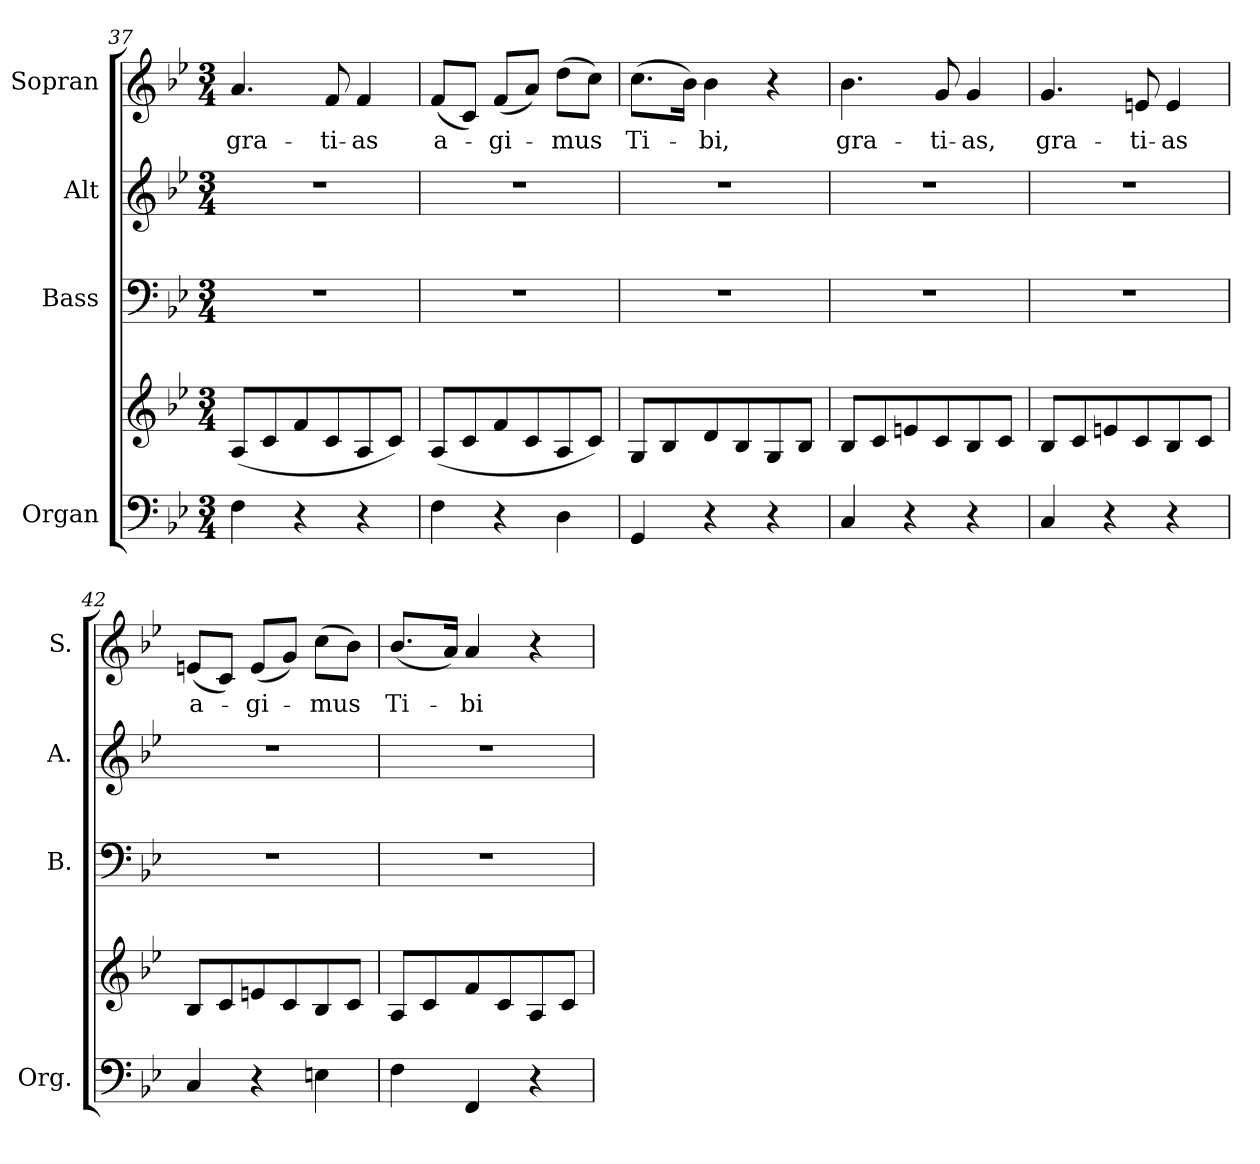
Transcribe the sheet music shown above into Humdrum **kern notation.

**kern	**kern	**kern	**kern	**kern	**text
*part4	*part4	*part3	*part2	*part1	*part1
*staff5	*staff4	*staff3	*staff2	*staff1	*staff1
*I"Organ	*	*I"Bass	*I"Alt	*I"Sopran	*
*I'Org.	*	*I'B.	*I'A.	*I'S.	*
*clefF4	*clefG2	*clefF4	*clefG2	*clefG2	*
*k[b-e-]	*k[b-e-]	*k[b-e-]	*k[b-e-]	*k[b-e-]	*
*B-:	*B-:	*B-:	*B-:	*B-:	*
*M3/4	*M3/4	*M3/4	*M3/4	*M3/4	*
=37	=37	=37	=37	=37	=37
!	!	!LO:N:vis=1	!LO:N:vis=1	!	!
!	!	!	!	!	!LO:LY:b:color=#000000
4Fi\	(8Ai/L	2.r	2.r	4.ai/	gra-
.	8ci/	.	.	.	.
4r	8fi/	.	.	.	.
!	!	!	!	!	!LO:LY:b:color=#000000
.	8ci/	.	.	8fi/	-ti-
!	!	!	!	!	!LO:LY:b:color=#000000
4r	8Ai/	.	.	4fi/	-as
.	8ci/J)	.	.	.	.
=38	=38	=38	=38	=38	=38
!	!	!LO:N:vis=1	!LO:N:vis=1	!	!
!	!	!	!	!	!LO:LY:b:color=#000000
4Fi\	(8Ai/L	2.r	2.r	(8fi/L	a-
.	8ci/	.	.	8ci/J)	.
!	!	!	!	!	!LO:LY:b:color=#000000
4r	8fi/	.	.	(8fi/L	-gi-
.	8ci/	.	.	8ai/J)	.
!	!	!	!	!	!LO:LY:b:color=#000000
4Di\	8Ai/	.	.	(8ddi\L	-mus
.	8ci/J)	.	.	8cci\J)	.
!!LO:LB:g=z
=39	=39	=39	=39	=39	=39
!	!	!LO:N:vis=1	!LO:N:vis=1	!	!
!	!	!	!	!	!LO:LY:b:color=#000000
4GGi/	8Gi/L	2.r	2.r	(8.cci\L	Ti-
.	8B-i/	.	.	.	.
.	.	.	.	16b-i\Jk)	.
!	!	!	!	!	!LO:LY:b:color=#000000
4r	8di/	.	.	4b-i\	-bi,
.	8B-i/	.	.	.	.
4r	8Gi/	.	.	4r	.
.	8B-i/J	.	.	.	.
=40	=40	=40	=40	=40	=40
!	!	!LO:N:vis=1	!LO:N:vis=1	!	!
!	!	!	!	!	!LO:LY:b:color=#000000
4Ci/	8B-i/L	2.r	2.r	4.b-i\	gra-
.	8ci/	.	.	.	.
4r	8eni/	.	.	.	.
!	!	!	!	!	!LO:LY:b:color=#000000
.	8ci/	.	.	8gi/	-ti-
!	!	!	!	!	!LO:LY:b:color=#000000
4r	8B-i/	.	.	4gi/	-as,
.	8ci/J	.	.	.	.
=41	=41	=41	=41	=41	=41
!	!	!LO:N:vis=1	!LO:N:vis=1	!	!
!	!	!	!	!	!LO:LY:b:color=#000000
4Ci/	8B-i/L	2.r	2.r	4.gi/	gra-
.	8ci/	.	.	.	.
4r	8eni/	.	.	.	.
!	!	!	!	!	!LO:LY:b:color=#000000
.	8ci/	.	.	8eni/	-ti-
!	!	!	!	!	!LO:LY:b:color=#000000
4r	8B-i/	.	.	4ei/	-as
.	8ci/J	.	.	.	.
=42	=42	=42	=42	=42	=42
!	!	!LO:N:vis=1	!LO:N:vis=1	!	!
!	!	!	!	!	!LO:LY:b:color=#000000
4Ci/	8B-i/L	2.r	2.r	(8eni/L	a-
.	8ci/	.	.	8ci/J)	.
!	!	!	!	!	!LO:LY:b:color=#000000
4r	8eni/	.	.	(8ei/L	-gi-
.	8ci/	.	.	8gi/J)	.
!	!	!	!	!	!LO:LY:b:color=#000000
4Eni\	8B-i/	.	.	(8cci\L	-mus
.	8ci/J	.	.	8b-i\J)	.
=43	=43	=43	=43	=43	=43
!	!	!LO:N:vis=1	!LO:N:vis=1	!	!
!	!	!	!	!	!LO:LY:b:color=#000000
4Fi\	8Ai/L	2.r	2.r	(8.b-i/L	Ti-
.	8ci/	.	.	.	.
.	.	.	.	16ai/Jk)	.
!	!	!	!	!	!LO:LY:b:color=#000000
4FFi/	8fi/	.	.	4ai/	-bi
.	8ci/	.	.	.	.
4r	8Ai/	.	.	4r	.
.	8ci/J	.	.	.	.
=	=	=	=	=	=
*-	*-	*-	*-	*-	*-
